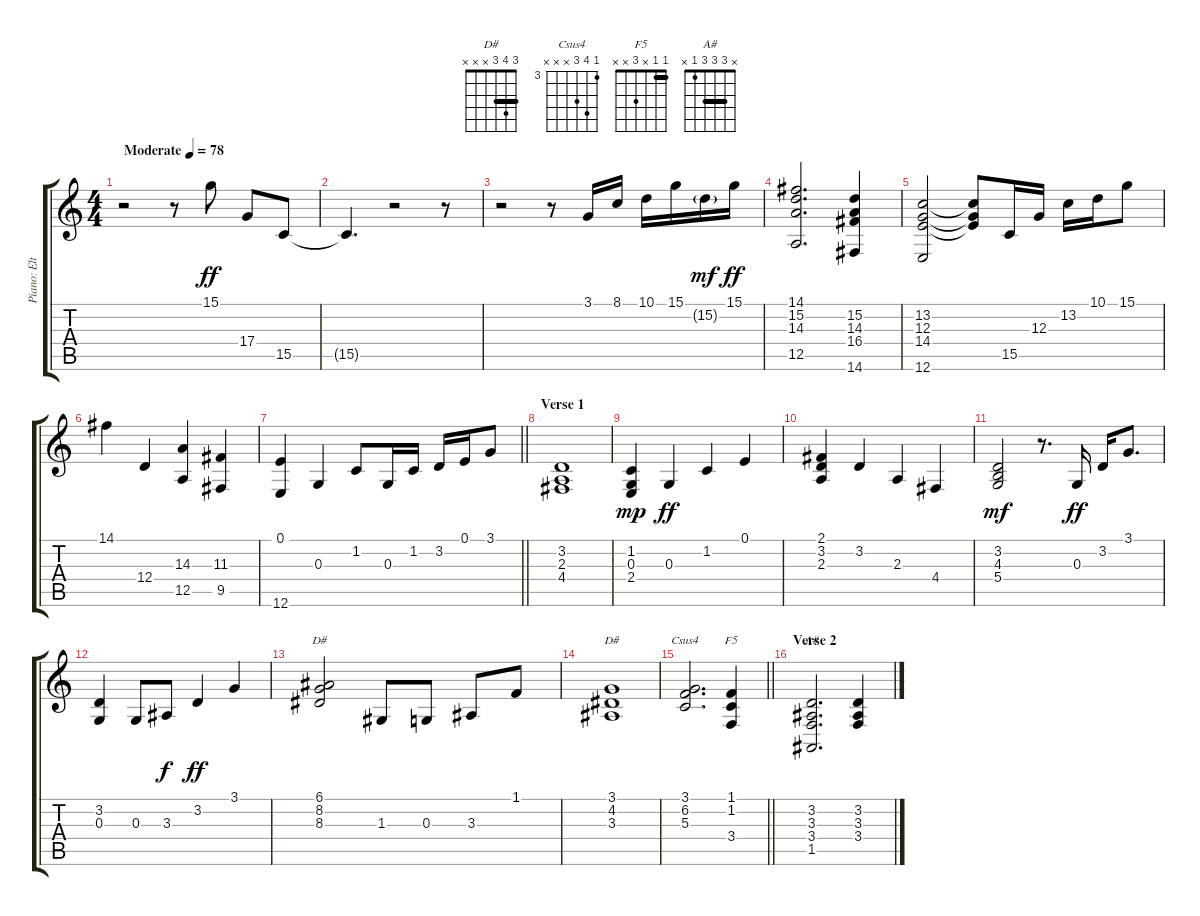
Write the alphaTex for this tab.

\track ("Piano: Elton John" "Piano: Elt") {instrument acousticgrandpiano}
\staff {score tabs}
\tuning (E4 B3 G3 D3 A2 E2) {hide}
\chord ("D#" 6 8 8 x x x) {firstfret 6}
\chord ("D#" 3 4 3 x x x) {barre 3}
\chord ("Csus4" 3 6 5 x x x) {firstfret 3}
\chord ("F5" 1 1 x 3 x x) {barre 1}
\chord ("A#" x 3 3 3 1 x) {barre 3}
\ts (4 4)
\tempo (78 "Moderate")
\clef g2
\ks c
r.2{dy ff instrument acousticgrandpiano} r.8 15.1.8 17.4.8 15.5.8 |
15.5{t}.4{d} r.2 r.8 |
r.2 r.8 3.1.16 8.1.16 10.1.16 15.1.16 15.2{g}.16{dy mf} 15.1.16{dy ff} |
(14.1 15.2 14.3 12.5).2{d} (15.2 14.3 16.4 14.6).4 |
(13.2 12.3 14.4 12.6).2 (13.2{t} 12.3{t} 14.4{t}).8 15.5.16 12.3.16 13.2.16 10.1.16 15.1.8 |
14.1.4 12.4.4 (14.3 12.5).4 (11.3 9.5).4 |
\barLineRight lightlight
(0.1 12.6).4 0.3.4 1.2.8 0.3.16 1.2.16 3.2.16 0.1.16 3.1.8 |
\section ("" "Verse 1")
(3.2 2.3 4.4).1 |
(1.2 0.3 2.4).4{dy mp} 0.3.4{dy ff} 1.2.4 0.1.4 |
(2.1 3.2 2.3).4 3.2.4 2.3.4 4.4.4 |
(3.2 4.3 5.4).2{dy mf} r.8{d} 0.3.16{dy ff} 3.2.16 3.1.8{d} |
(3.2 0.3).4 0.3.8 3.3.8{dy f} 3.2.4{dy ff} 3.1.4 |
(6.1 8.2 8.3).2{ch "D#"} 1.3.8 0.3.8 3.3.8 1.1.8 |
(3.1 4.2 3.3).1{ch "D#"} |
\barLineRight lightlight
(3.1 6.2 5.3).2{d ch "Csus4"} (1.1 1.2 3.4).4{ch "F5"} |
\section ("" "Verse 2")
(3.2 3.3 3.4 1.5).2{d ch "A#"} (3.2 3.3 3.4).4
